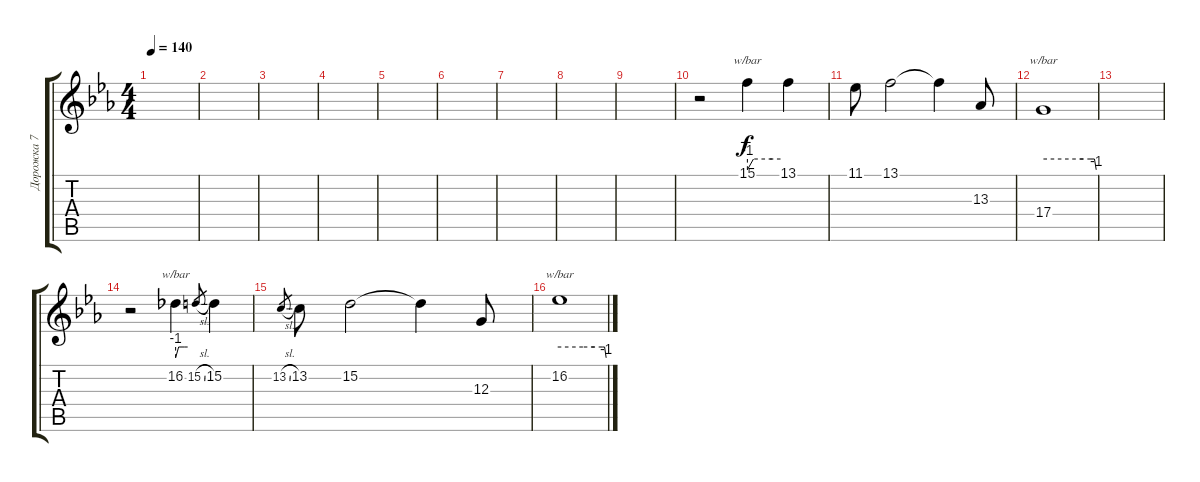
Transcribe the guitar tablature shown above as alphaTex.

\track ("Дорожка 7" "Дорожка 7") {instrument harmonica}
\staff {score tabs}
\tuning (E4 B3 G3 D3 A2 E2) {hide}
\ts (4 4)
\tempo 140
\clef g2
\ks cminor
|
|
|
|
|
|
|
|
|
r.2 15.1.4{tbe (custom default 0 -4 11 0 45 0 60 0)} 13.1.4 |
11.1.8 13.1.2 13.1{t}.4 13.3.8 |
17.4.1{tbe (custom default 0 0 45 0 54 0 58 0 60 -4)} |
|
r.2 16.2.4{tbe (custom default 0 -4 15 0 45 0 60 0)} 15.2{sl}.8{gr} 15.2.4 |
13.2{sl}.8{gr} 13.2.8 15.2.2 15.2{t}.4 12.3.8 |
16.2.1{tbe (custom default 0 0 30 0 45 0 55 0 58 0 60 -4)}
